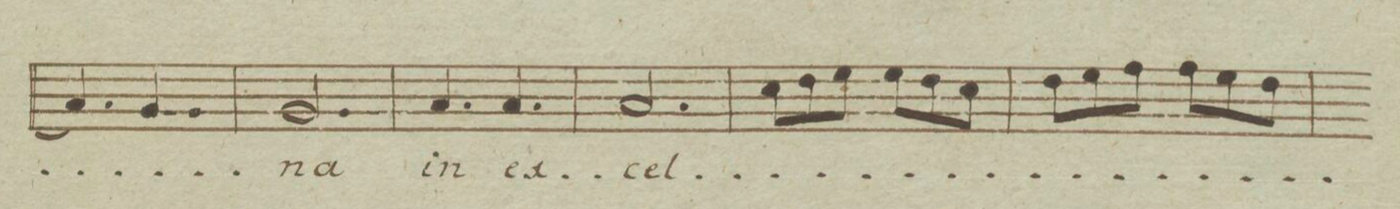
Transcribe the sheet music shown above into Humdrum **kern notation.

**kern	**text	**dynam
*I"Tenore.	*	*
*clefC4	*	*
*k[b-e-]	*	*
*met(c)	*	*
*M6/8	*	*
4.G/]	.	.
4.F/	.	.
=206	=206	=206
2.F/	-na	.
=207	=207	=207
4.G/	in	.
4.G/	ex-	.
=208	=208	=208
2.G/	-cel-	.
=209	=209	=209
8B-\L	.	.
8c\	.	.
8d\J	.	.
8d\L	.	.
8c\	.	.
8B-\J	.	.
=210	=210	=210
8c\L	.	.
8d\	.	.
8e-\J	.	.
8e-\L	.	.
8d\	.	.
8c\J	.	.
=211	=211	=211
*-	*-	*-
